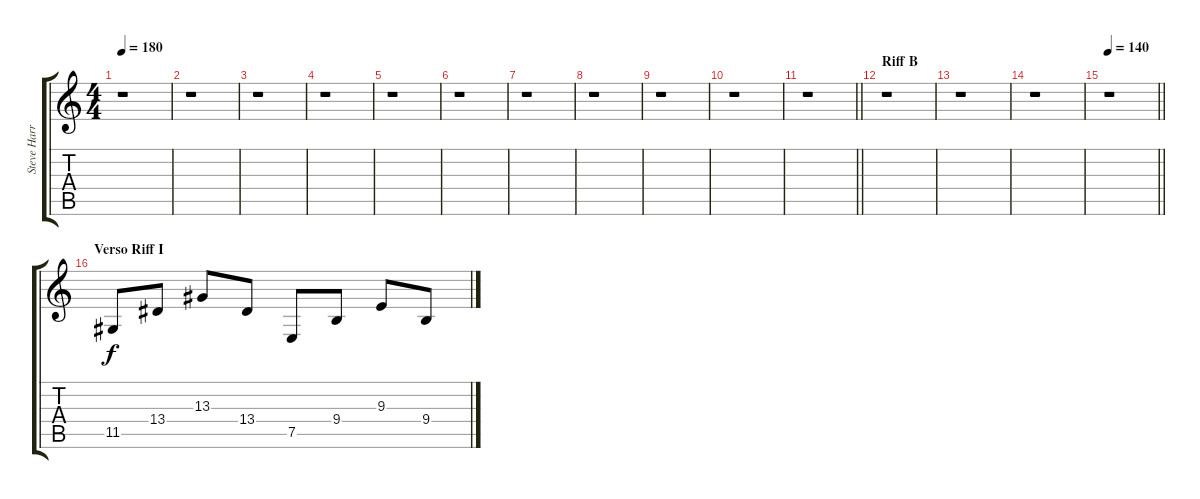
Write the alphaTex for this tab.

\track ("Steve Harris (Teclado)" "Steve Harr") {instrument stringensemble1}
\staff {score tabs}
\tuning (E4 B3 G3 D3 A2 E2) {hide}
\ts (4 4)
\tempo 180
\clef g2
\ks c
r.1{dy f} |
r.1 |
r.1 |
r.1 |
r.1 |
r.1 |
r.1 |
r.1 |
r.1 |
r.1 |
\barLineRight lightlight
r.1 |
\section ("" "Riff B")
r.1 |
r.1 |
r.1 |
\tempo 140
\barLineRight lightlight
r.1 |
\section ("" "Verso Riff I")
11.5.8 13.4.8 13.3.8 13.4.8 7.5.8 9.4.8 9.3.8 9.4.8
